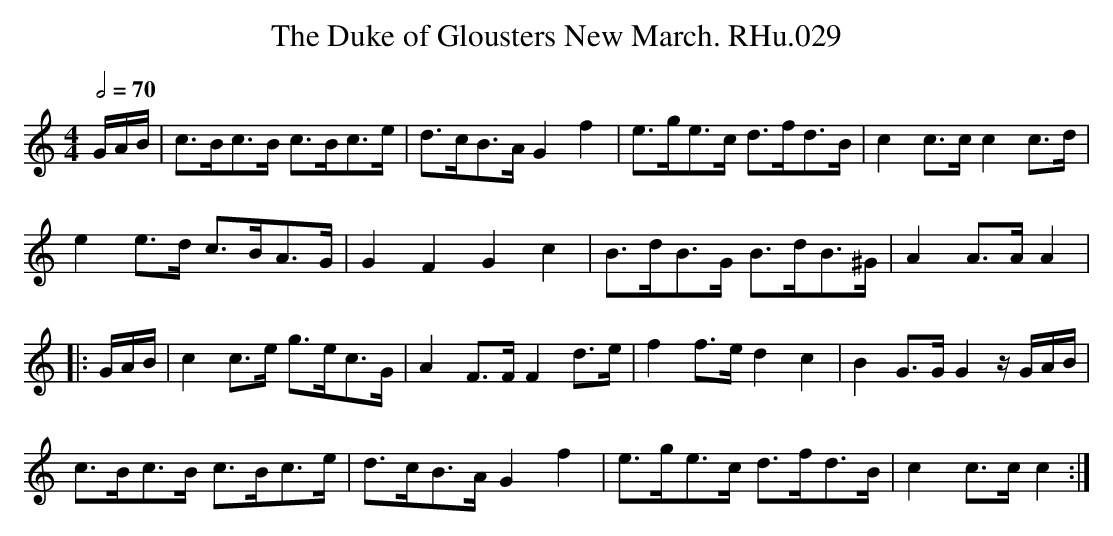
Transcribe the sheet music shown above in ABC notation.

X:1
T:Duke of Glousters New March. RHu.029, The
M:4/4
L:1/8
Q:1/2=70
K:C
G/A/B/|c>Bc>B c>Bc>e|d>cB>A G2f2|e>ge>c d>fd>B|c2c>cc2 c>d|
e2e>d c>BA>G|G2F2G2c2|B>dB>G B>dB>^G|A2A>AA2|
|:G/A/B/|c2c>e g>ec>G|A2F>FF2 d>e|f2f>e d2c2|B2G>GG2z/G/A/B/|
c>Bc>B c>Bc>e|d>cB>A G2f2|e>ge>c d>fd>B|c2c>cc2:|
